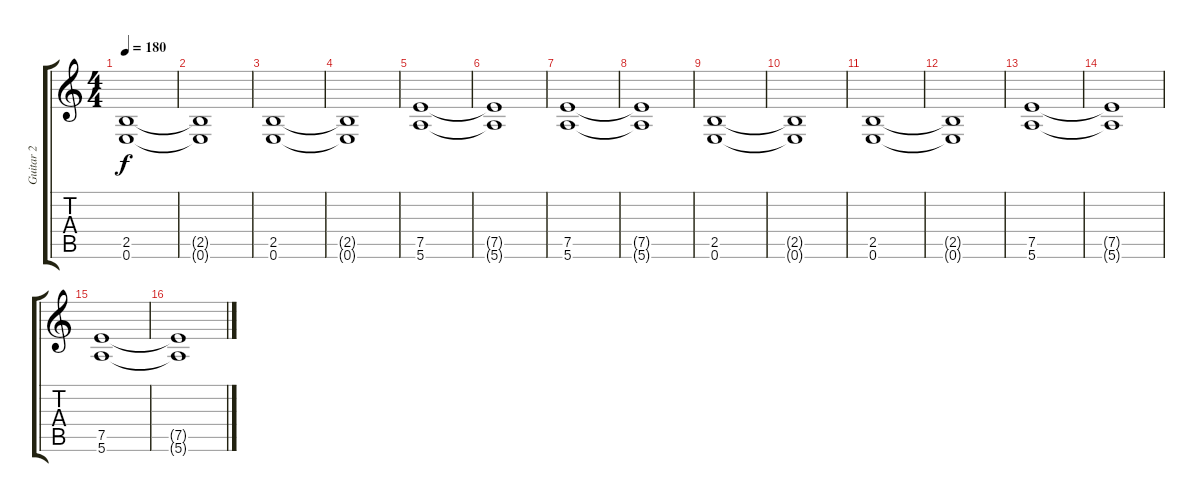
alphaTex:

\track ("Guitar 2" "Guitar 2") {instrument overdrivenguitar}
\staff {score tabs}
\tuning (E4 B3 G3 D3 A2 E2) {hide}
\ts (4 4)
\tempo 180
\clef g2
\ks c
(2.5 0.6).1{dy f} |
(2.5{t} 0.6{t}).1 |
(2.5 0.6).1 |
(2.5{t} 0.6{t}).1 |
(7.5 5.6).1 |
(7.5{t} 5.6{t}).1 |
(7.5 5.6).1 |
(7.5{t} 5.6{t}).1 |
(2.5 0.6).1 |
(2.5{t} 0.6{t}).1 |
(2.5 0.6).1 |
(2.5{t} 0.6{t}).1 |
(7.5 5.6).1 |
(7.5{t} 5.6{t}).1 |
(7.5 5.6).1 |
(7.5{t} 5.6{t}).1
